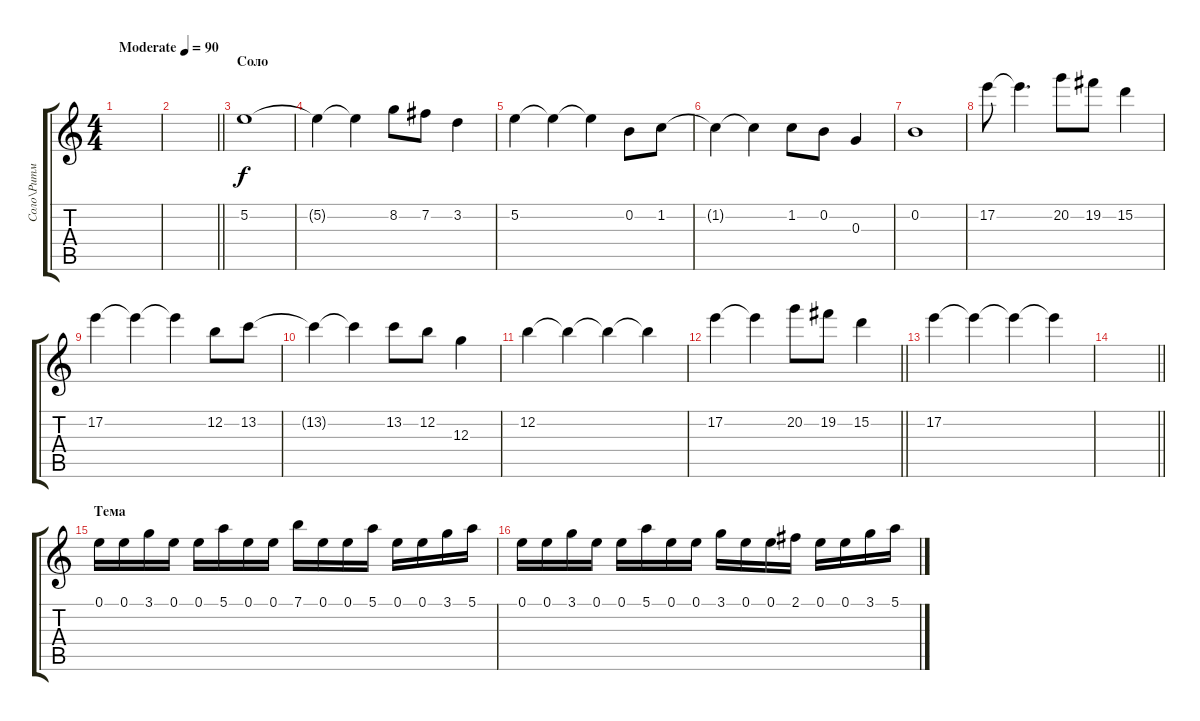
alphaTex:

\track ("Соло\\Ритм" "Соло\\Ритм") {instrument distortionguitar}
\staff {score tabs}
\tuning (E4 B3 G3 D3 A2 E2) {hide}
\ts (4 4)
\tempo (90 "Moderate")
\clef g2
\ks c
|
\barLineRight lightlight
|
\section ("" "Соло")
5.2.1 |
5.2{t}.4 5.2{t}.4 8.2.8 7.2.8 3.2.4 |
5.2.4 5.2{t}.4 5.2{t}.4 0.2.8 1.2.8 |
1.2{t}.4 1.2{t}.4 1.2.8 0.2.8 0.3.4 |
0.2.1 |
17.2.8 17.2{t}.4{d} 20.2.8 19.2.8 15.2.4 |
17.2.4 17.2{t}.4 17.2{t}.4 12.2.8 13.2.8 |
13.2{t}.4 13.2{t}.4 13.2.8 12.2.8 12.3.4 |
12.2.4 12.2{t}.4 12.2{t}.4 12.2{t}.4 |
\barLineRight lightlight
17.2.4 17.2{t}.4 20.2.8 19.2.8 15.2.4 |
17.2.4 17.2{t}.4 17.2{t}.4 17.2{t}.4 |
\barLineRight lightlight
|
\section ("" "Тема")
0.1.16{instrument electricguitarmuted} 0.1.16 3.1.16 0.1.16 0.1.16 5.1.16 0.1.16 0.1.16 7.1.16 0.1.16 0.1.16 5.1.16 0.1.16 0.1.16 3.1.16 5.1.16 |
0.1.16 0.1.16 3.1.16 0.1.16 0.1.16 5.1.16 0.1.16 0.1.16 3.1.16 0.1.16 0.1.16 2.1.16 0.1.16 0.1.16 3.1.16 5.1.16
